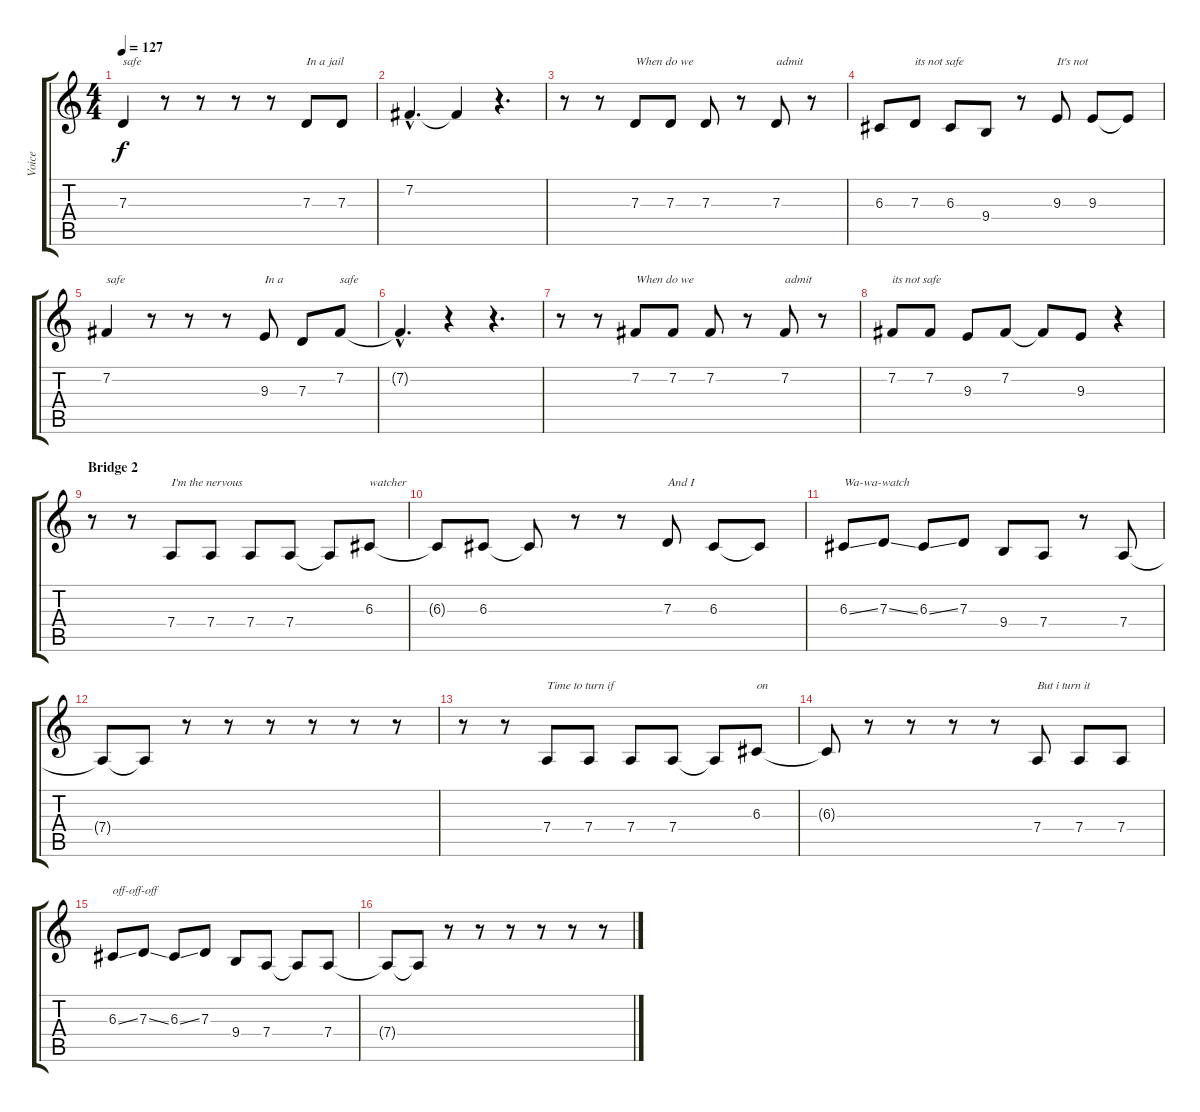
\track ("Voice" "Voice") {instrument voiceoohs}
\staff {score tabs}
\tuning (E4 B3 G3 D3 A2 E2) {hide}
\ts (4 4)
\tempo 127
\clef g2
\ks c
7.3.4{txt "safe" dy f} r.8 r.8 r.8 r.8 7.3.8{txt "In a jail"} 7.3.8 |
7.2{hac}.4{d} 7.2{t}.4 r.4{d} |
r.8 r.8 7.3.8{txt "When do we"} 7.3.8 7.3.8 r.8 7.3.8{txt "admit"} r.8 |
6.3.8 7.3.8{txt "its not safe"} 6.3.8 9.4.8 r.8 9.3.8{txt "It's not"} 9.3.8 9.3{t}.8 |
7.2.4{txt "safe"} r.8 r.8 r.8 9.3.8{txt "In a"} 7.3.8 7.2.8{txt "safe"} |
7.2{hac t}.4{d} r.4 r.4{d} |
r.8 r.8 7.2.8{txt "When do we"} 7.2.8 7.2.8 r.8 7.2.8{txt "admit"} r.8 |
7.2.8{txt "its not safe"} 7.2.8 9.3.8 7.2.8 7.2{t}.8 9.3.8 r.4 |
\section ("" "Bridge 2")
r.8 r.8 7.4.8{txt "I'm the nervous"} 7.4.8 7.4.8 7.4.8 7.4{t}.8 6.3.8{txt "watcher"} |
6.3{t}.8 6.3.8 6.3{t}.8 r.8 r.8 7.3.8{txt "And I"} 6.3.8 6.3{t}.8 |
6.3{ss}.8{txt "Wa-wa-watch"} 7.3{ss}.8 6.3{ss}.8 7.3.8 9.4.8 7.4.8 r.8 7.4.8 |
7.4{t}.8 7.4{t}.8 r.8 r.8 r.8 r.8 r.8 r.8 |
r.8 r.8 7.4.8{txt "Time to turn if"} 7.4.8 7.4.8 7.4.8 7.4{t}.8 6.3.8{txt "on"} |
6.3{t}.8 r.8 r.8 r.8 r.8 7.4.8{txt "But i turn it"} 7.4.8 7.4.8 |
6.3{ss}.8{txt "off-off-off"} 7.3{ss}.8 6.3{ss}.8 7.3.8 9.4.8 7.4.8 7.4{t}.8 7.4.8 |
7.4{t}.8 7.4{t}.8 r.8 r.8 r.8 r.8 r.8 r.8
